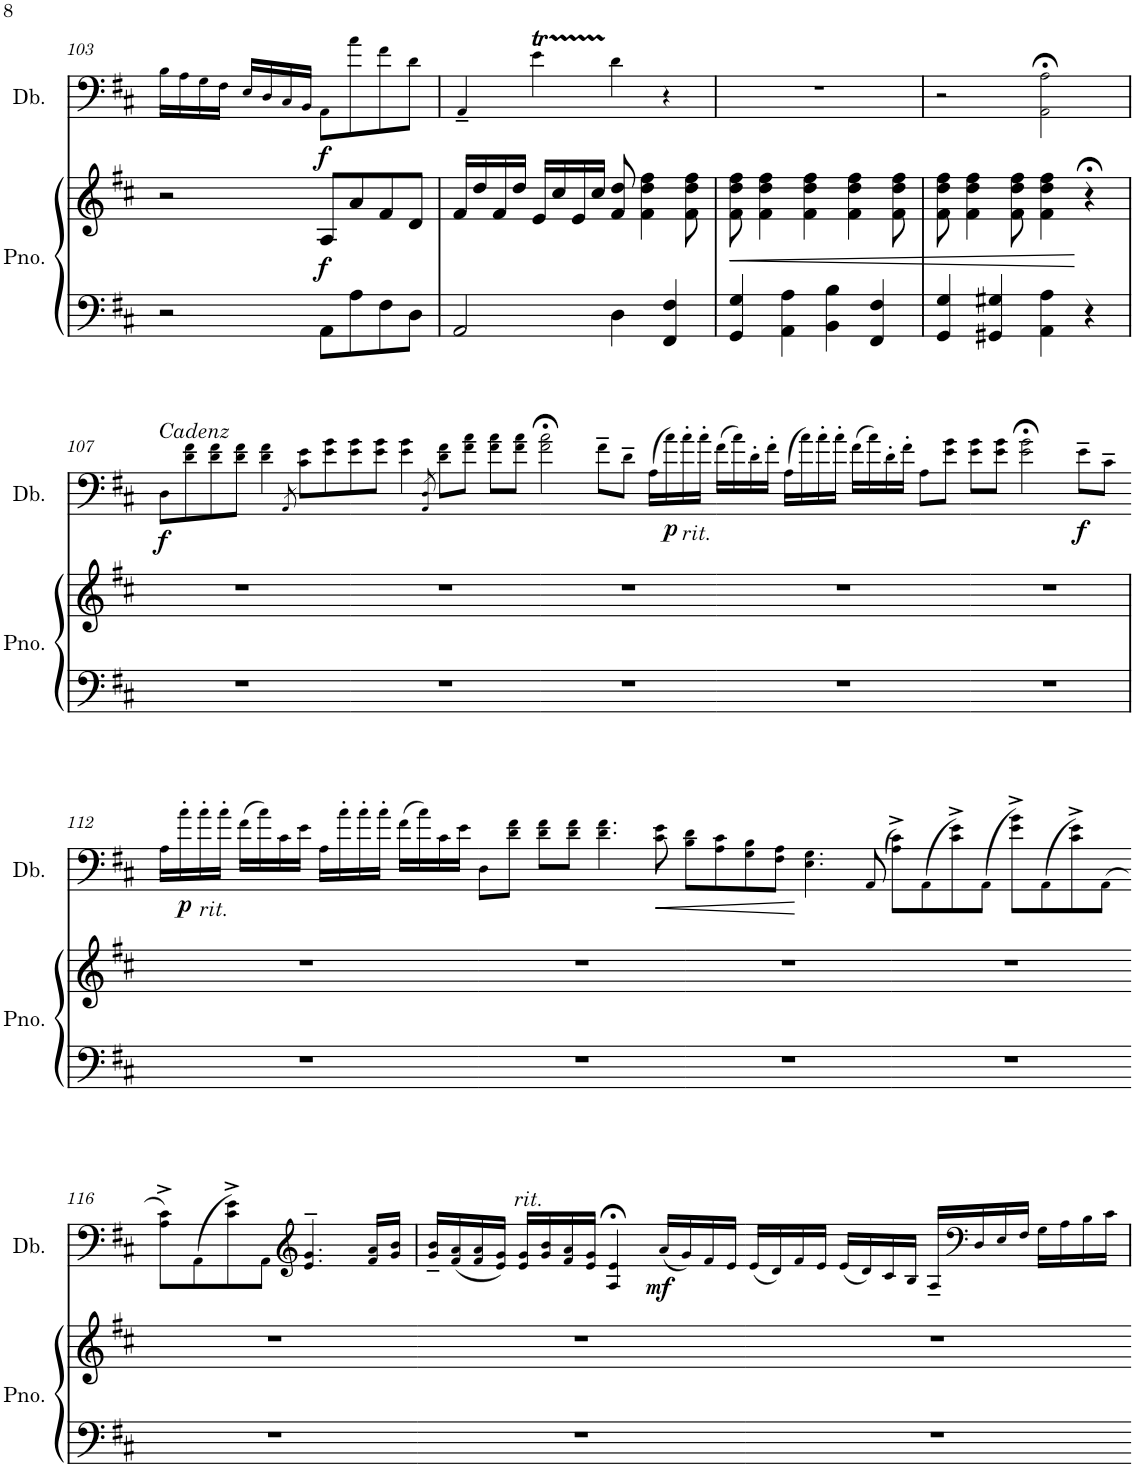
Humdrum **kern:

**kern	**kern	**dynam	**kern	**dynam
*part2	*part2	*part2	*part1	*part1
*staff3	*staff2	*staff2/3	*staff1	*staff1
*I"Piano	*	*	*I"Double Bass	*
*I'Pno.	*	*	*I'Db.	*
!!LO:PB:g=z
*clefF4	*clefG2	*	*clefF4	*
*	*	*	*Trd7c12	*
*k[f#c#]	*k[f#c#]	*	*k[f#c#]	*
*M4/4	*M4/4	*	*M4/4	*
*met(c)	*met(c)	*	*met(c)	*
=103	=103	=103	=103	=103
2r	2r	.	16B!\LL	.
.	.	.	16A!\	.
.	.	.	16G!\	.
.	.	.	16F#!\JJ	.
.	.	.	16E!/LL	.
.	.	.	16D!/	.
.	.	.	16C#!/	.
.	.	.	16BB!/JJ	.
!	!	!LO:DY:b	!	!LO:DY:b
8AA\L	8A/L	f	8AA!\L	f
8A\	8a/	.	8a!\	.
8F#\	8f#/	.	8f#!\	.
8D\J	8d/J	.	8d!\J	.
=104	=104	=104	=104	=104
2AA/	16f#/LL	.	4AA~!/	.
.	16dd/	.	.	.
.	16f#/	.	.	.
.	16dd/JJ	.	.	.
.	16e/LL	.	4eT!\	.
.	16cc#/	.	.	.
.	16e/	.	.	.
.	16cc#/JJ	.	.	.
4D\	8f#/ 8dd/	.	4d!\	.
.	4f#\ 4dd\ 4ff#\	.	.	.
4FF#/ 4F#/	.	.	4r	.
.	8f#\ 8dd\ 8ff#\	.	.	.
=105	=105	=105	=105	=105
!	!	!LO:HP:b	!	!
4GG/ 4G/	8f#\ 8dd\ 8ff#\	<	1r	.
.	4f#\ 4dd\ 4ff#\	.	.	.
4AA\ 4A\	.	.	.	.
.	4f#\ 4dd\ 4ff#\	.	.	.
4BB\ 4B\	.	.	.	.
.	4f#\ 4dd\ 4ff#\	.	.	.
4FF#/ 4F#/	.	.	.	.
.	8f#\ 8dd\ 8ff#\	.	.	.
=106	=106	=106	=106	=106
4GG/ 4G/	8f#\ 8dd\ 8ff#\	.	2r	.
.	4f#\ 4dd\ 4ff#\	.	.	.
4GG#X/ 4G#X/	.	.	.	.
.	8f#\ 8dd\ 8ff#\	.	.	.
4AA\ 4A\	4f#\ 4dd\ 4ff#\	.	2AA!\;< 2A!\;<	.
4r	4r;<	[	.	.
!!LO:LB:g=z
=107	=107	=107	=107	=107
!	!	!	!LO:TX:a:i:t=Cadenz	!
!	!	!	!	!LO:DY:b
1r	1r	.	8D!\L	f
.	.	.	8d!\ 8f#!\	.
.	.	.	8d!\ 8f#!\	.
.	.	.	8d!\ 8f#!\J	.
.	.	.	4d!\ 4f#!\	.
.	.	.	8qAA/	.
.	.	.	8c#!\ 8e!\L	.
.	.	.	8e!\ 8g!\	.
=108-	=108-	=108-	=108-	=108-
1r	1r	.	8e!\ 8g!\	.
.	.	.	8e!\ 8g!\J	.
.	.	.	4e!\ 4g!\	.
.	.	.	8qAA/ 8qD/	.
.	.	.	8d!\ 8f#!\L	.
.	.	.	8f#!\ 8a!\J	.
.	.	.	8f#!\ 8a!\L	.
.	.	.	8f#!\ 8a!\J	.
=109-	=109-	=109-	=109-	=109-
1r	1r	.	2f#!\;< 2a!\;<	.
.	.	.	8f#~!\L	.
.	.	.	8d~!\J	.
.	.	.	(16A!\LL	.
!	!	!	!	!LO:DY:b
.	.	.	16a!\)	p
!	!	!	!LO:TX:b:i:t=rit.	!
.	.	.	16a'!\	.
.	.	.	16a'!\JJ	.
=110-	=110-	=110-	=110-	=110-
1r	1r	.	(16f#!\LL	.
.	.	.	16a!\)	.
.	.	.	16d'!\	.
.	.	.	16f#'!\JJ	.
.	.	.	(16A!\LL	.
.	.	.	16a!\)	.
.	.	.	16a'!\	.
.	.	.	16a'!\JJ	.
.	.	.	(16f#!\LL	.
.	.	.	16a!\)	.
.	.	.	16d'!\	.
.	.	.	16f#'!\JJ	.
.	.	.	8A!\L	.
.	.	.	8e!\ 8g!\J	.
=111-	=111-	=111-	=111-	=111-
1r	1r	.	8e!\ 8g!\L	.
.	.	.	8e!\ 8g!\J	.
.	.	.	2e!\;< 2g!\;<	.
!	!	!	!	!LO:DY:b
.	.	.	8e~!\L	f
.	.	.	8c#~!\J	.
!!LO:LB:g=z
=112-	=112-	=112-	=112-	=112-
1r	1r	.	16A!\LL	.
!	!	!	!	!LO:DY:b
.	.	.	16a'!\	p
!	!	!	!LO:TX:b:i:t=rit.	!
.	.	.	16a'!\	.
.	.	.	16a'!\JJ	.
.	.	.	(16f#!\LL	.
.	.	.	16a!\)	.
.	.	.	16c#!\	.
.	.	.	16e!\JJ	.
.	.	.	16A!\LL	.
.	.	.	16a'!\	.
.	.	.	16a'!\	.
.	.	.	16a'!\JJ	.
.	.	.	(16f#!\LL	.
.	.	.	16a!\)	.
.	.	.	16c#!\	.
.	.	.	16e!\JJ	.
=113-	=113-	=113-	=113-	=113-
1r	1r	.	8D!\L	.
.	.	.	8d!\ 8f#!\J	.
.	.	.	8d!\ 8f#!\L	.
.	.	.	8d!\ 8f#!\J	.
.	.	.	4.d!\ 4.f#!\	.
!	!	!	!	!LO:HP:b
.	.	.	8c#!\ 8e!\	<
=114-	=114-	=114-	=114-	=114-
1r	1r	.	8B!\ 8d!\L	.
.	.	.	8A!\ 8c#!\	.
.	.	.	8G!\ 8B!\	.
.	.	.	8F#!\ 8A!\J	.
.	.	.	4.E!\ 4.G!\	[
.	.	.	(8AA!/	.
=115-	=115-	=115-	=115-	=115-
1r	1r	.	8A!\^ 8c#!\^L)	.
.	.	.	(8AA!\	.
.	.	.	8c#!\^ 8e!\^)	.
.	.	.	(8AA!\J	.
.	.	.	8e!\^ 8g!\^L)	.
.	.	.	(8AA!\	.
.	.	.	8c#!\^ 8e!\^)	.
.	.	.	(8AA!\J	.
!!LO:LB:g=z
=116-	=116-	=116-	=116-	=116-
1r	1r	.	8A!\^ 8c#!\^L)	.
.	.	.	(8AA!\	.
.	.	.	8c#!\^ 8e!\^)	.
.	.	.	8AA!\J	.
*	*	*	*clefG2	*
.	.	.	4.e!/~> 4.g!/~>	.
.	.	.	16f#!/ 16a!/LL	.
.	.	.	16g!/ 16b!/JJ	.
=117	=117	=117	=117	=117
1r	1r	.	16g!/~ 16b!/~LL	.
.	.	.	(16f#!/ 16a!/	.
.	.	.	16f#!/ 16a!/	.
.	.	.	16e!/ 16g!/JJ)	.
!	!	!	!LO:TX:a:i:t=rit.	!
.	.	.	16e!/ 16g!/LL	.
.	.	.	16g!/ 16b!/	.
.	.	.	16f#!/ 16a!/	.
.	.	.	16e!/ 16g!/JJ	.
.	.	.	4A!/;< 4e!/;<	.
!	!	!	!	!LO:DY:b
.	.	.	(16a!/LL	mf
.	.	.	16g!/)	.
.	.	.	16f#!/	.
.	.	.	16e!/JJ	.
=118-	=118-	=118-	=118-	=118-
1r	1r	.	(16e!/LL	.
.	.	.	16d!/)	.
.	.	.	16f#!/	.
.	.	.	16e!/JJ	.
.	.	.	(16e!/LL	.
.	.	.	16d!/)	.
.	.	.	16c#!/	.
.	.	.	16B!/JJ	.
.	.	.	16A~!/LL	.
*	*	*	*clefF4	*
.	.	.	16D!/	.
.	.	.	16E!/	.
.	.	.	16F#!/JJ	.
.	.	.	16G!\LL	.
.	.	.	16A!\	.
.	.	.	16B!\	.
.	.	.	16c#!\JJ	.
=	=	=	=	=
*-	*-	*-	*-	*-
